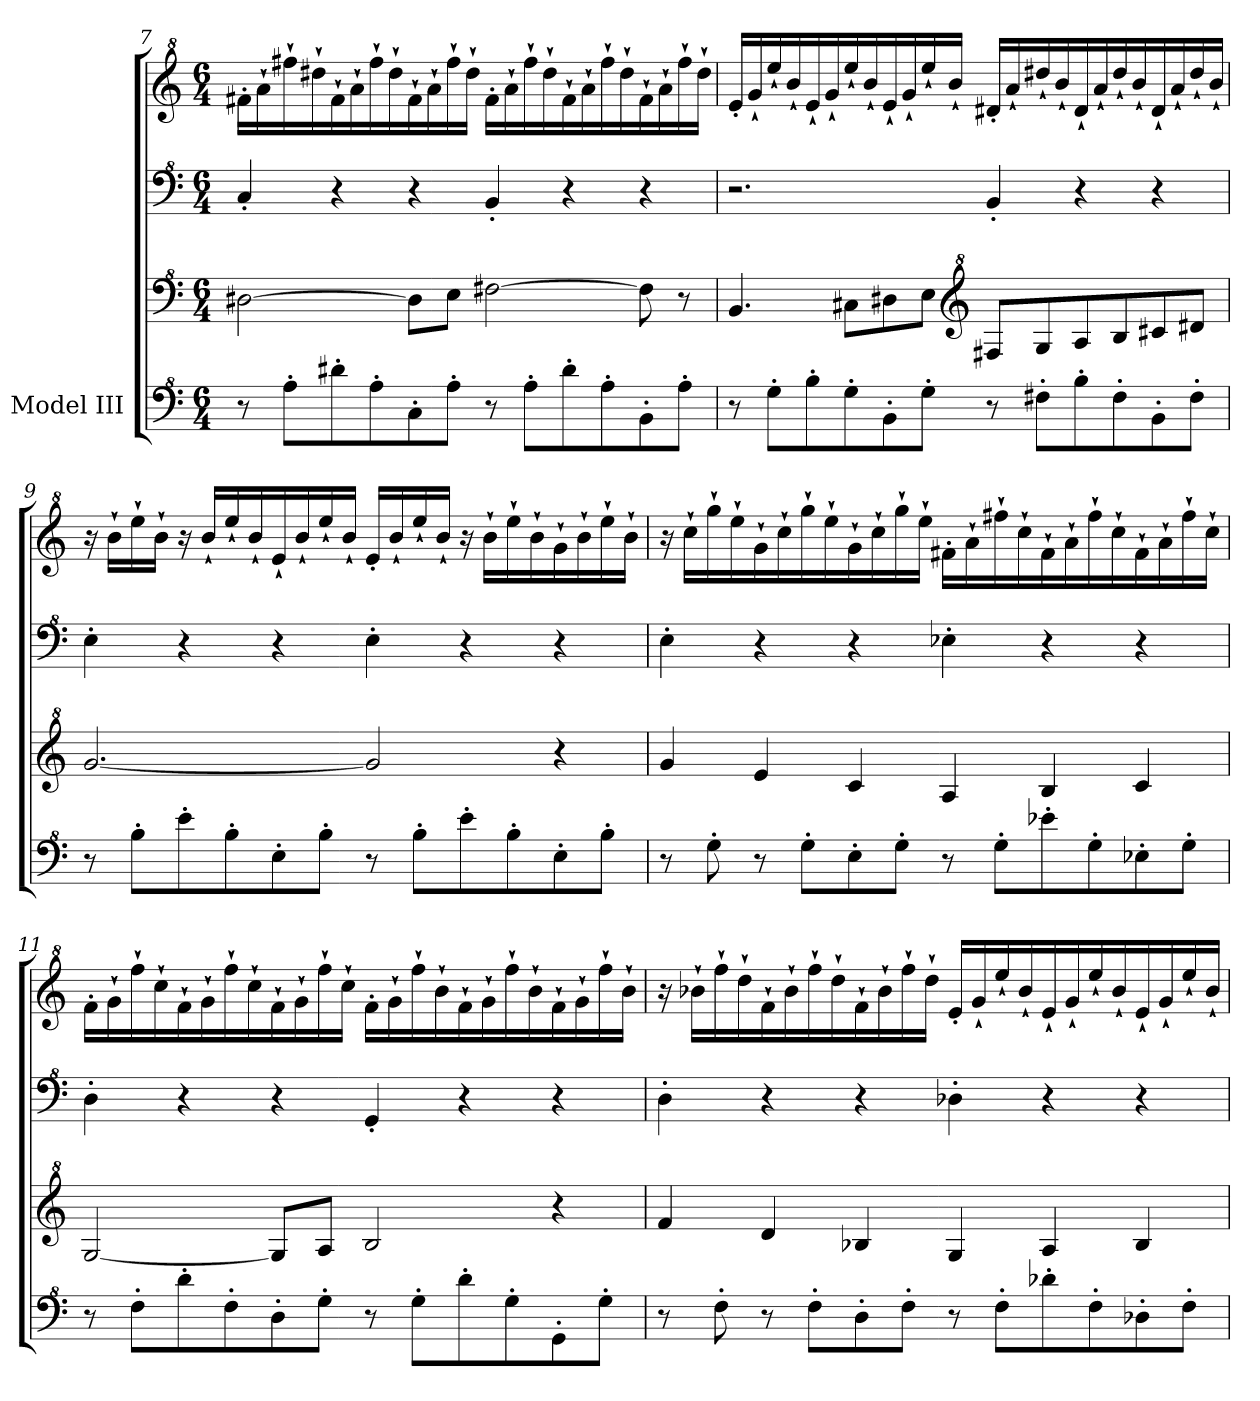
**kern	**kern	**kern	**kern
*part1	*part1	*part1	*part1
*staff4	*staff3	*staff2	*staff1
*I"Model III	*	*	*
!!LO:LB:g=z
*clefF^4	*clefF^4	*clefF^4	*clefG^2
*k[]	*k[]	*k[]	*k[]
*M6/4	*M6/4	*M6/4	*M6/4
=7	=7	=7	=7
8r	[2d#X\	4c'/	16ff#X'\LL
.	.	.	16aa`\
8a'\L	.	.	16fff#X`\
.	.	.	16ddd#X`\
8dd#X'\	.	4r	16ff#`\
.	.	.	16aa`\
8a'\	.	.	16fff#`\
.	.	.	16ddd#`\
8c'\	8d#\L]	4r	16ff#`\
.	.	.	16aa`\
8a'\J	8e\J	.	16fff#`\
.	.	.	16ddd#`\JJ
8r	[2f#X\	4B'/	16ff#'\LL
.	.	.	16aa`\
8a'\L	.	.	16fff#`\
.	.	.	16ddd#`\
*	*	*	*MM78
8dd#'\	.	4r	16ff#`\
.	.	.	16aa`\
8a'\	.	.	16fff#`\
.	.	.	16ddd#`\
*	*	*	*MM76
8B'\	8f#\]	4r	16ff#`\
.	.	.	16aa`\
8a'\J	8r	.	16fff#`\
.	.	.	16ddd#`\JJ
=8	=8	=8	=8
*	*	*	*MM72
8r	4.B/	2.r	16ee'/LL
*	*	*	*MM80
.	.	.	16gg`/
8g'\L	.	.	16eee`/
.	.	.	16bb`/
8b'\	.	.	16ee`/
.	.	.	16gg`/
8g'\	8c#X\L	.	16eee`/
.	.	.	16bb`/
8B'\	8d#X\	.	16ee`/
.	.	.	16gg`/
8g'\J	8e\J	.	16eee`/
.	.	.	16bb`/JJ
*	*clefG^2	*	*
8r	8f#X/L	4B'/	16dd#X'/LL
.	.	.	16aa`/
8f#X'\L	8g/	.	16ddd#X`/
.	.	.	16bb`/
8b'\	8a/	4r	16dd#`/
.	.	.	16aa`/
8f#'\	8b/	.	16ddd#`/
.	.	.	16bb`/
*	*	*	*MM78
8B'\	8cc#X/	4r	16dd#`/
.	.	.	16aa`/
*	*	*	*MM76
8f#'\J	8dd#X/J	.	16ddd#`/
.	.	.	16bb`/JJ
!!LO:LB:g=z
=9	=9	=9	=9
8r	[2.gg/	4e'\	16r
*	*	*	*MM80
.	.	.	16bb`\LL
8b'\L	.	.	16eee`\
.	.	.	16bb`\JJ
8ee'\	.	4r	16r
.	.	.	16bb`/LL
8b'\	.	.	16eee`/
.	.	.	16bb`/
8e'\	.	4r	16ee`/
.	.	.	16bb`/
8b'\J	.	.	16eee`/
.	.	.	16bb`/JJ
8r	2gg/]	4e'\	16ee'/LL
.	.	.	16bb`/
8b'\L	.	.	16eee`/
.	.	.	16bb`/JJ
*	*	*	*MM78
8ee'\	.	4r	16r
.	.	.	16bb`\LL
8b'\	.	.	16eee`\
.	.	.	16bb`\
*	*	*	*MM76
8e'\	4r	4r	16gg`\
.	.	.	16bb`\
8b'\J	.	.	16eee`\
.	.	.	16bb`\JJ
=10	=10	=10	=10
*	*	*	*MM72
8r	4gg/	4e'\	16r
*	*	*	*MM80
.	.	.	16ccc`\LL
8g'\	.	.	16ggg`\
.	.	.	16eee`\
8r	4ee/	4r	16gg`\
.	.	.	16ccc`\
8g'\L	.	.	16ggg`\
.	.	.	16eee`\
8e'\	4cc/	4r	16gg`\
.	.	.	16ccc`\
8g'\J	.	.	16ggg`\
.	.	.	16eee`\JJ
8r	4a/	4e-X'\	16ff#X'\LL
.	.	.	16aa`\
8g'\L	.	.	16fff#X`\
.	.	.	16ccc`\
8ee-X'\	4b/	4r	16ff#`\
.	.	.	16aa`\
8g'\	.	.	16fff#`\
.	.	.	16ccc`\
8e-X'\	4cc/	4r	16ff#`\
.	.	.	16aa`\
8g'\J	.	.	16fff#`\
.	.	.	16ccc`\JJ
!!LO:PB:g=z
=11	=11	=11	=11
8r	[2g/	4d'\	16ff'\LL
.	.	.	16gg`\
8f'\L	.	.	16fff`\
.	.	.	16ccc`\
8dd'\	.	4r	16ff`\
.	.	.	16gg`\
8f'\	.	.	16fff`\
.	.	.	16ccc`\
8d'\	8g/L]	4r	16ff`\
.	.	.	16gg`\
8g'\J	8a/J	.	16fff`\
.	.	.	16ccc`\JJ
8r	2b/	4G'/	16ff'\LL
.	.	.	16gg`\
8g'\L	.	.	16fff`\
.	.	.	16bb`\
8dd'\	.	4r	16ff`\
.	.	.	16gg`\
8g'\	.	.	16fff`\
.	.	.	16bb`\
*	*	*	*MM77
8G'\	4r	4r	16ff`\
.	.	.	16gg`\
8g'\J	.	.	16fff`\
.	.	.	16bb`\JJ
=12	=12	=12	=12
*	*	*	*MM74
8r	4ff/	4d'\	16r
*	*	*	*MM80
.	.	.	16bb-X`\LL
8f'\	.	.	16fff`\
.	.	.	16ddd`\
8r	4dd/	4r	16ff`\
.	.	.	16bb-`\
8f'\L	.	.	16fff`\
.	.	.	16ddd`\
8d'\	4b-X/	4r	16ff`\
.	.	.	16bb-`\
8f'\J	.	.	16fff`\
.	.	.	16ddd`\JJ
8r	4g/	4d-X'\	16ee'/LL
.	.	.	16gg`/
8f'\L	.	.	16eee`/
.	.	.	16bb-`/
8dd-X'\	4a/	4r	16ee`/
.	.	.	16gg`/
8f'\	.	.	16eee`/
.	.	.	16bb-`/
8d-X'\	4b-/	4r	16ee`/
.	.	.	16gg`/
8f'\J	.	.	16eee`/
.	.	.	16bb-`/JJ
=	=	=	=
*-	*-	*-	*-
